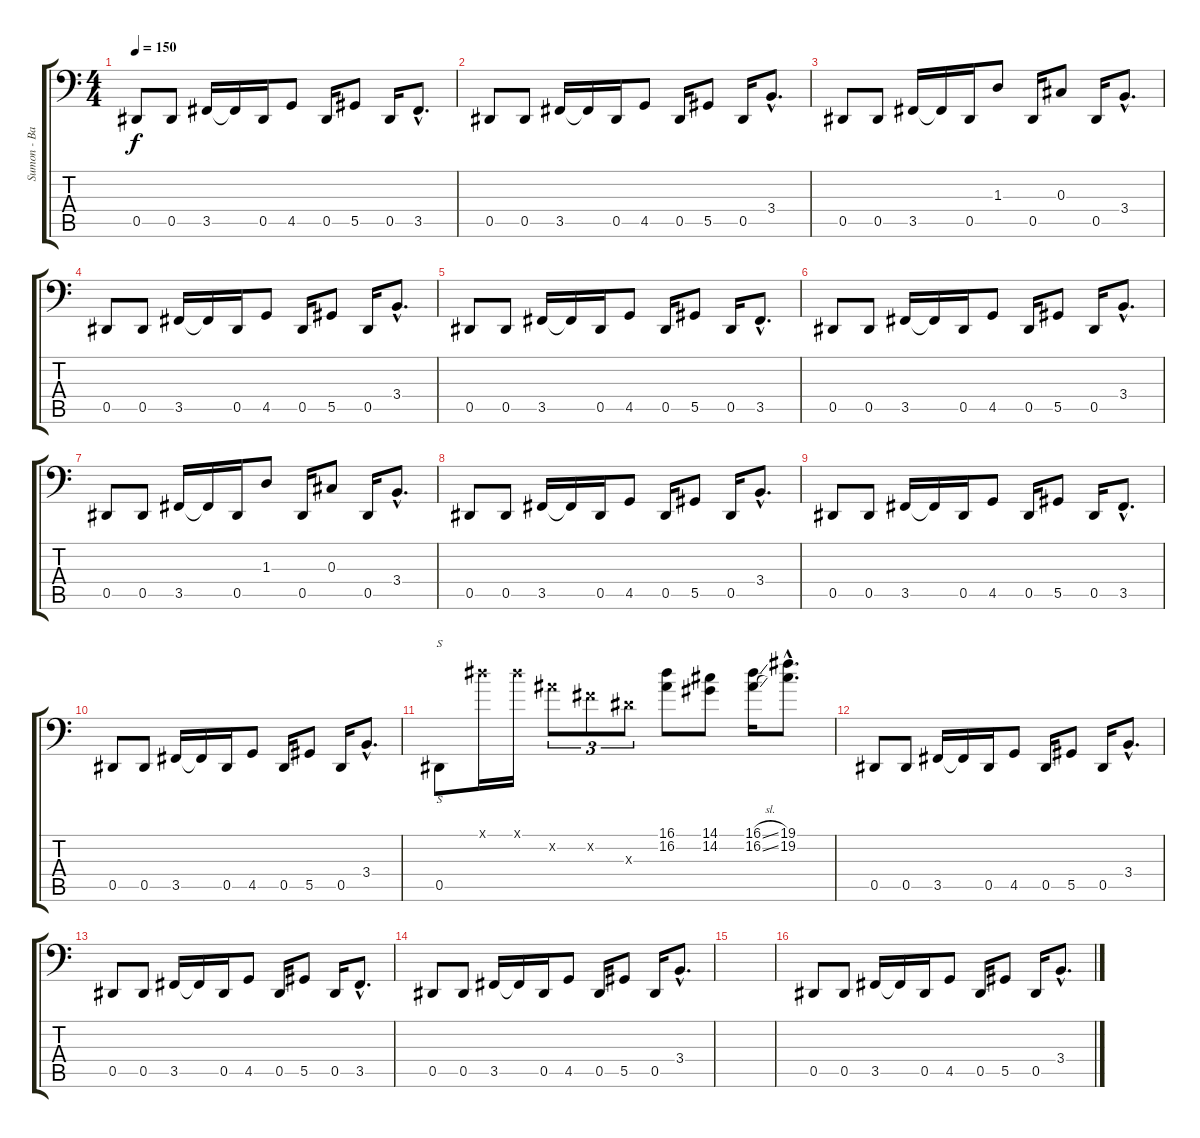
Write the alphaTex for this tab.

\track ("Sumon - Bass" "Sumon - Ba") {instrument electricbassfinger}
\staff {score tabs}
\tuning (B2 Gb2 Db2 Ab1 Eb1 Bb0) {hide}
\ts (4 4)
\tempo 150
\clef f4
\ks c
0.5.8{dy f} 0.5.8 3.5.16 3.5{t}.16 0.5.16 4.5.8 0.5.16 5.5.8 0.5.16 3.5{hac}.8{d} |
0.5.8 0.5.8 3.5.16 3.5{t}.16 0.5.16 4.5.8 0.5.16 5.5.8 0.5.16 3.4{hac}.8{d} |
0.5.8 0.5.8 3.5.16 3.5{t}.16 0.5.16 1.3.8 0.5.16 0.3.8 0.5.16 3.4{hac}.8{d} |
0.5.8 0.5.8 3.5.16 3.5{t}.16 0.5.16 4.5.8 0.5.16 5.5.8 0.5.16 3.4{hac}.8{d} |
0.5.8 0.5.8 3.5.16 3.5{t}.16 0.5.16 4.5.8 0.5.16 5.5.8 0.5.16 3.5{hac}.8{d} |
0.5.8 0.5.8 3.5.16 3.5{t}.16 0.5.16 4.5.8 0.5.16 5.5.8 0.5.16 3.4{hac}.8{d} |
0.5.8 0.5.8 3.5.16 3.5{t}.16 0.5.16 1.3.8 0.5.16 0.3.8 0.5.16 3.4{hac}.8{d} |
0.5.8 0.5.8 3.5.16 3.5{t}.16 0.5.16 4.5.8 0.5.16 5.5.8 0.5.16 3.4{hac}.8{d} |
0.5.8 0.5.8 3.5.16 3.5{t}.16 0.5.16 4.5.8 0.5.16 5.5.8 0.5.16 3.5{hac}.8{d} |
0.5.8 0.5.8 3.5.16 3.5{t}.16 0.5.16 4.5.8 0.5.16 5.5.8 0.5.16 3.4{hac}.8{d} |
0.5.8{s} 16.1{x}.16 16.1{x}.16 16.2{x}.8{tu (3 2)} 12.2{x}.8{tu (3 2)} 14.3{x}.8{tu (3 2)} (16.1 16.2).8 (14.1 14.2).8 (16.1{sl} 16.2{sl}).16 (19.1{hac} 19.2{hac}).8{d} |
0.5.8 0.5.8 3.5.16 3.5{t}.16 0.5.16 4.5.8 0.5.16 5.5.8 0.5.16 3.4{hac}.8{d} |
0.5.8 0.5.8 3.5.16 3.5{t}.16 0.5.16 4.5.8 0.5.16 5.5.8 0.5.16 3.5{hac}.8{d} |
0.5.8 0.5.8 3.5.16 3.5{t}.16 0.5.16 4.5.8 0.5.16 5.5.8 0.5.16 3.4{hac}.8{d} |
|
0.5.8 0.5.8 3.5.16 3.5{t}.16 0.5.16 4.5.8 0.5.16 5.5.8 0.5.16 3.4{hac}.8{d}
